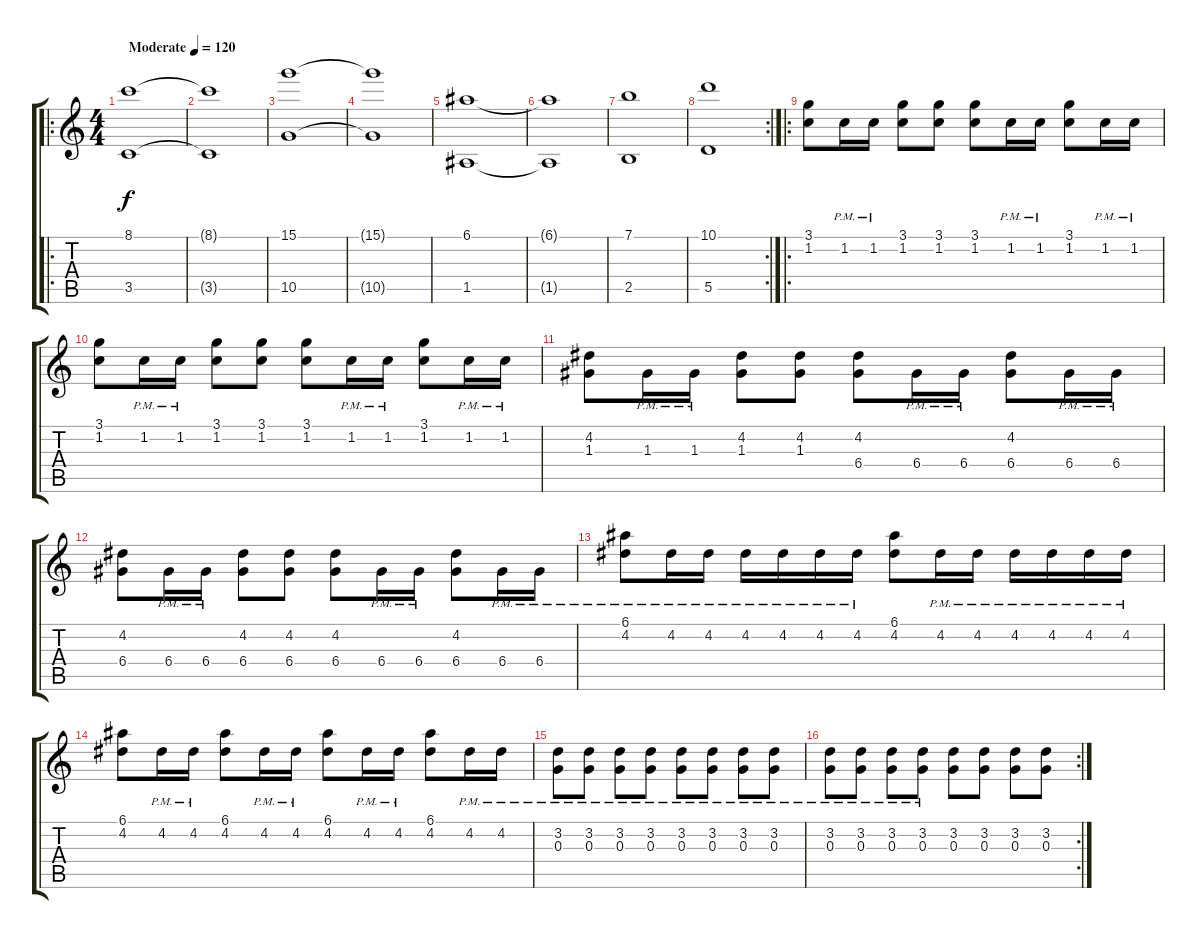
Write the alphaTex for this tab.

\track "" {instrument distortionguitar}
\staff {score tabs}
\tuning (E4 B3 G3 D3 A2 E2) {hide}
\ro
\ts (4 4)
\tempo (120 "Moderate")
\clef g2
\ks c
(8.1 3.5).1{dy f instrument distortionguitar} |
(8.1{t} 3.5{t}).1 |
(15.1 10.5).1 |
(15.1{t} 10.5{t}).1 |
(6.1 1.5).1 |
(6.1{t} 1.5{t}).1 |
(7.1 2.5).1 |
\rc 2
(10.1 5.5).1 |
\ro
(3.1 1.2).8 1.2{pm}.16 1.2{pm}.16 (3.1 1.2).8 (3.1 1.2).8 (3.1 1.2).8 1.2{pm}.16 1.2{pm}.16 (3.1 1.2).8 1.2{pm}.16 1.2{pm}.16 |
(3.1 1.2).8 1.2{pm}.16 1.2{pm}.16 (3.1 1.2).8 (3.1 1.2).8 (3.1 1.2).8 1.2{pm}.16 1.2{pm}.16 (3.1 1.2).8 1.2{pm}.16 1.2{pm}.16 |
(4.2 1.3).8 1.3{pm}.16 1.3{pm}.16 (4.2 1.3).8 (4.2 1.3).8 (4.2 6.4).8 6.4{pm}.16 6.4{pm}.16 (4.2 6.4).8 6.4{pm}.16 6.4{pm}.16 |
(4.2 6.4).8 6.4{pm}.16 6.4{pm}.16 (4.2 6.4).8 (4.2 6.4).8 (4.2 6.4).8 6.4{pm}.16 6.4{pm}.16 (4.2 6.4).8 6.4{pm}.16 6.4{pm}.16 |
(6.1{pm} 4.2{pm}).8 4.2{pm}.16 4.2{pm}.16 4.2{pm}.16 4.2{pm}.16 4.2{pm}.16 4.2{pm}.16 (6.1 4.2).8 4.2{pm}.16 4.2{pm}.16 4.2{pm}.16 4.2{pm}.16 4.2{pm}.16 4.2{pm}.16 |
(6.1 4.2).8 4.2{pm}.16 4.2{pm}.16 (6.1 4.2).8 4.2{pm}.16 4.2{pm}.16 (6.1 4.2).8 4.2{pm}.16 4.2{pm}.16 (6.1 4.2).8 4.2{pm}.16 4.2{pm}.16 |
(3.2{pm} 0.3{pm}).8 (3.2{pm} 0.3{pm}).8 (3.2{pm} 0.3{pm}).8 (3.2{pm} 0.3{pm}).8 (3.2{pm} 0.3{pm}).8 (3.2{pm} 0.3{pm}).8 (3.2{pm} 0.3{pm}).8 (3.2{pm} 0.3{pm}).8 |
\rc 2
(3.2{pm} 0.3{pm}).8 (3.2{pm} 0.3{pm}).8 (3.2{pm} 0.3{pm}).8 (3.2{pm} 0.3{pm}).8 (3.2 0.3).8 (3.2 0.3).8 (3.2 0.3).8 (3.2 0.3).8
